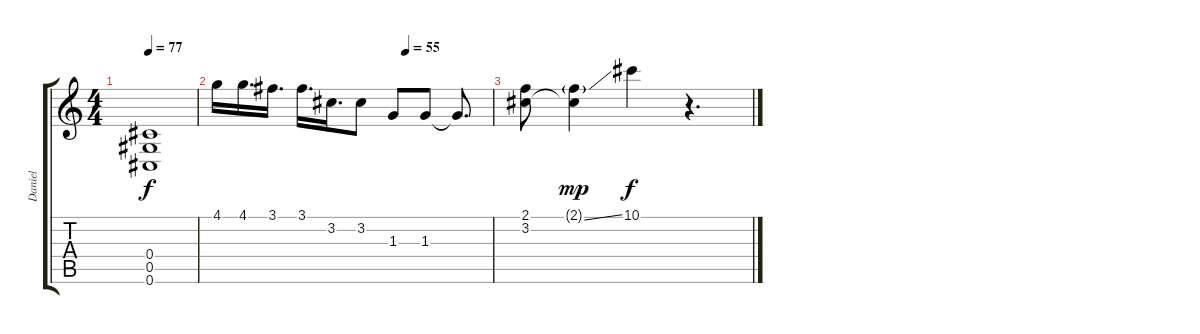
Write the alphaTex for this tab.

\track ("Daniel" "Daniel") {instrument distortionguitar}
\staff {score tabs}
\tuning (Eb4 Bb3 Gb3 Db3 Ab2 Db2) {hide}
\ts (4 4)
\tempo 77
\clef g2
\ks c
(0.4 0.5 0.6).1{dy f} |
\tempo (55 0.6875)
4.1.16 4.1.16{d} 3.1.16{d} 3.1.16{d} 3.2.16{d} 3.2.8 1.3.8 1.3.8 1.3{t}.8{d} |
(2.1 3.2).8 (2.1{ss g} 3.2{t}).4{dy mp} 10.1.4{dy f} r.4{d}
